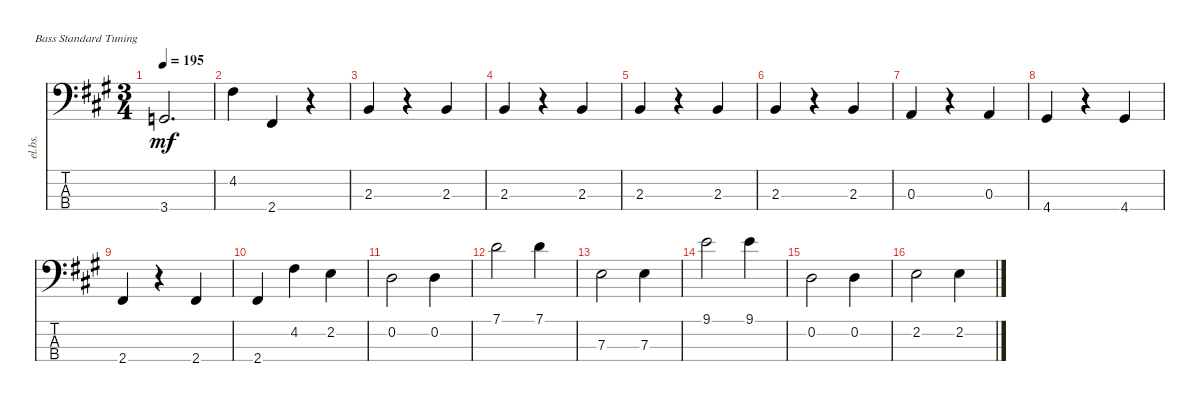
\defaultSystemsLayout 4
\bracketExtendMode nobrackets
\track ("Electric Bass" "el.bs.") {defaultSystemsLayout 6 instrument electricbassfinger}
\staff {score tabs}
\tuning (G2 D2 A1 E1)
\ts (3 4)
\tempo 195
\clef f4
\ks a
3.4{acc forcenatural}.2{d dy mf beam Up} |
4.2{acc #}.4{beam Down} 2.4{acc #}.4{beam Up} r.4{beam Down} |
2.3{acc forcenatural}.4{beam Up} r.4{beam Down} 2.3{acc forcenatural}.4{beam Up} |
2.3{acc forcenatural}.4{beam Up} r.4{beam Down} 2.3{acc forcenatural}.4{beam Up} |
2.3{acc forcenatural}.4{beam Up} r.4{beam Down} 2.3{acc forcenatural}.4{beam Up} |
2.3{acc forcenatural}.4{beam Up} r.4{beam Down} 2.3{acc forcenatural}.4{beam Up} |
0.3{acc forcenatural}.4{beam Up} r.4{beam Down} 0.3{acc forcenatural}.4{beam Up} |
4.4{acc #}.4{beam Up} r.4{beam Down} 4.4{acc #}.4{beam Up} |
2.4{acc #}.4{beam Up} r.4{beam Down} 2.4{acc #}.4{beam Up} |
2.4{acc #}.4{beam Up} 4.2{acc #}.4{beam Down} 2.2{acc forcenatural}.4{beam Down} |
0.2{acc forcenatural}.2{beam Down} 0.2{acc forcenatural}.4{beam Down} |
7.1{acc forcenatural}.2{beam Down} 7.1{acc forcenatural}.4{beam Down} |
7.3{acc forcenatural}.2{beam Down} 7.3{acc forcenatural}.4{beam Down} |
9.1{acc forcenatural}.2{beam Down} 9.1{acc forcenatural}.4{beam Down} |
0.2{acc forcenatural}.2{beam Down} 0.2{acc forcenatural}.4{beam Down} |
2.2{acc forcenatural}.2{beam Down} 2.2{acc forcenatural}.4{beam Down}
